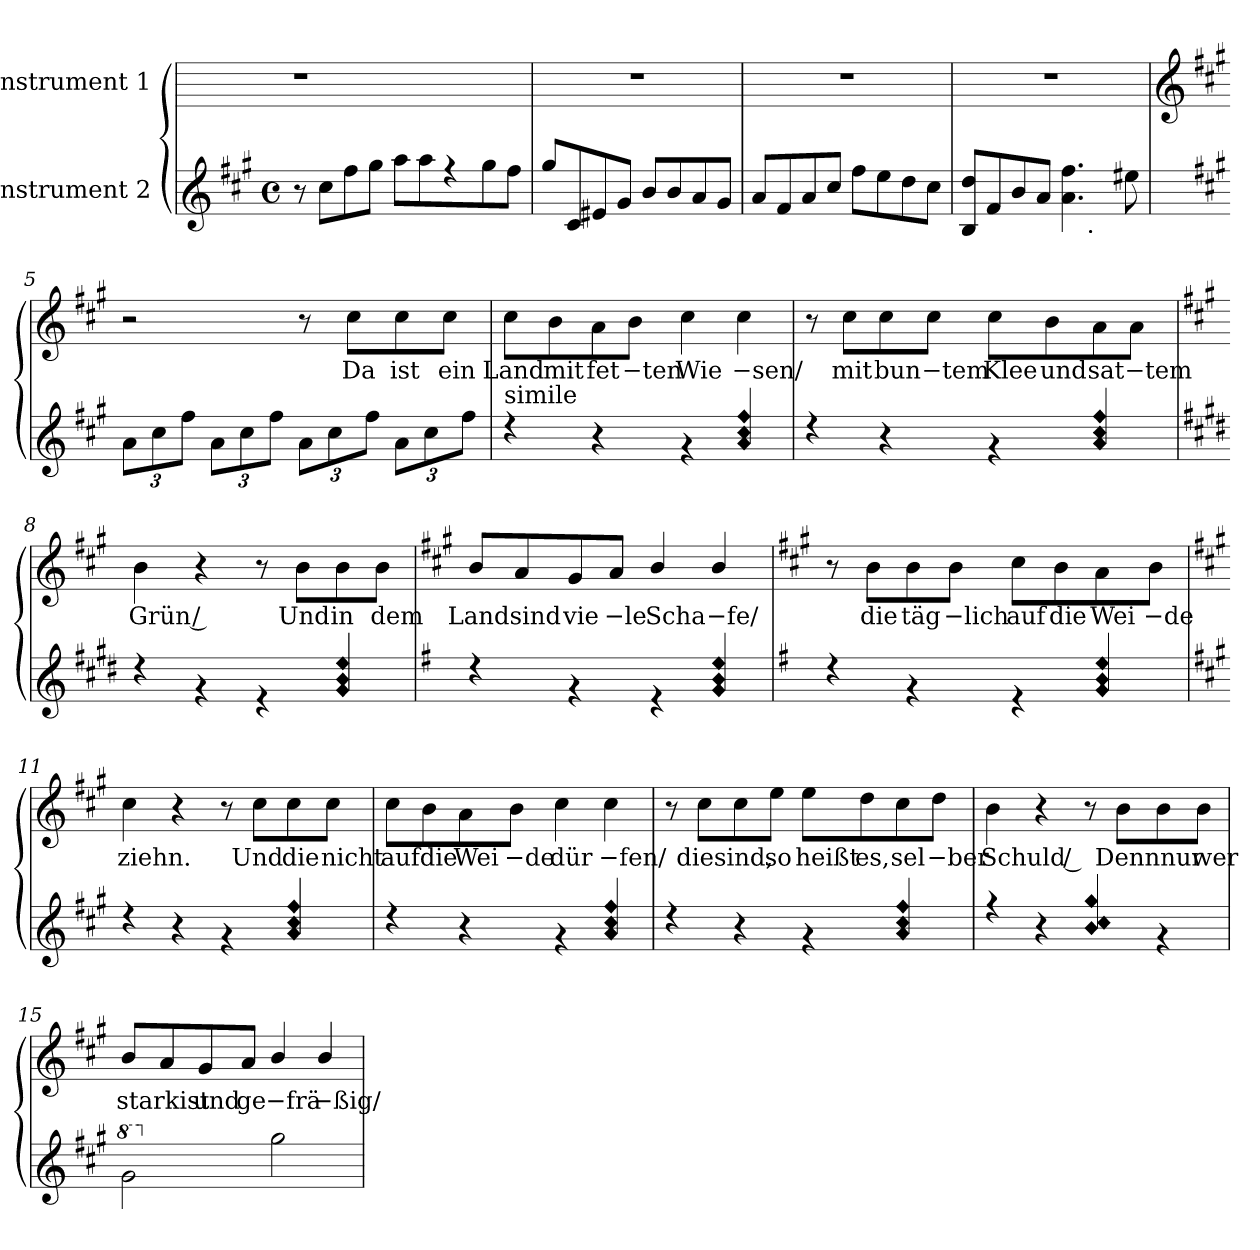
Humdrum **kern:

**kern	**kern	**text
*part2	*part1	*part1
*staff2	*staff1	*staff1
*I"Instrument 2	*I"Instrument 1	*
!!LO:PB:g=z
*stria5	*stria5	*
*clefG2	*	*
*k[f#c#g#]	*	*
*A:	*	*
*M4/4	*	*
*met(c)	*	*
=1	=1	=1
8r	1r	.
8cc#\L	.	.
8ff#\	.	.
8gg#\J	.	.
8aa\L	.	.
8aa\	.	.
4rff	.	.
8gg#\	4ryy	.
8ff#\J	.	.
=2	=2	=2
8gg#/L	1r	.
8c#/	.	.
8e#X/	.	.
8g#/J	.	.
8b/L	.	.
8b/	.	.
8a/	.	.
8g#/J	.	.
=3	=3	=3
8a/L	1r	.
8f#/	.	.
8a/	.	.
8cc#/J	.	.
8ff#\L	.	.
8ee\	.	.
8dd\	.	.
8cc#\J	.	.
=4	=4	=4
*^	*	*
8dd/ 8B/L	2ryy	1r	.
8f#/	.	.	.
8b/	.	.	.
8a/J	.	.	.
4.ff#\ 4.a\	8ryy	.	.
!	!LO:TX:b:t=.	!	!
.	4.ryy	.	.
8ee#X\	.	.	.
*v	*v	*	*
!!LO:LB:g=z
=5	=5	=5
*	*clefG2	*
*	*k[f#c#g#]	*
*	*A:	*
*Xbrackettup	*	*
12a\L	2r	.
12cc#\	.	.
12ff#\J	.	.
12a\L	.	.
12cc#\	.	.
12ff#\J	.	.
12a\L	8r	.
12cc#\	.	.
!	!	!LO:LY:b:cj
.	8cc#\L	Da
12ff#\J	.	.
!	!	!LO:LY:b:cj
12a\L	8cc#\	ist
12cc#\	.	.
!	!	!LO:LY:b:cj
.	8cc#\J	ein
12ff#\J	.	.
=6	=6	=6
!LO:TX:a:t=simile	!	!
!	!	!LO:LY:b:cj
4rdd	8cc#\L	Land
!	!	!LO:LY:b:cj
.	8b\	mit
!	!	!LO:LY:b:cj
4ra	8a\	fet
!	!	!LO:LY:b:rj
.	8b\J	−ten
!	!	!LO:LY:b:cj
4rf	4cc#\	Wie
!LO:N:n=1:head=diamond	!	!
!LO:N:n=2:head=diamond	!	!
!LO:N:n=3:head=diamond	!	!LO:LY:b:rj
4ff#/ 4cc#/ 4a/	4cc#\	−sen/
=7	=7	=7
4rdd	8r	.
!	!	!LO:LY:b:cj
.	8cc#\L	mit
!	!	!LO:LY:b:cj
4ra	8cc#\	bun
!	!	!LO:LY:b:rj
.	8cc#\J	−tem
!	!	!LO:LY:b:cj
4rf	8cc#\L	Klee
!	!	!LO:LY:b:cj
.	8b\	und
!LO:N:n=1:head=diamond	!	!
!LO:N:n=2:head=diamond	!	!
!LO:N:n=3:head=diamond	!	!LO:LY:b:cj
4ff#/ 4cc#/ 4a/	8a\	sat
!	!	!LO:LY:b:rj
.	8a\J	−tem
!!LO:LB:g=z
=8	=8	=8
*k[f#c#g#d#]	*	*
*E:	*	*
!	!	!LO:LY:b:cj
4rcc	4b\	Grün /
4rg	4r	.
4re	8r	.
!	!	!LO:LY:b:cj
.	8b\L	Und
!LO:N:n=1:head=diamond	!	!
!LO:N:n=2:head=diamond	!	!
!LO:N:n=3:head=diamond	!	!LO:LY:b:cj
4ee/ 4b/ 4g#/	8b\	in
!	!	!LO:LY:b:cj
.	8b\J	dem
=9	=9	=9
*k[f#]	*	*
*G:	*	*
!	!	!LO:LY:b:cj
4rcc	8b/L	Land
!	!	!LO:LY:b:cj
.	8a/	sind
!	!	!LO:LY:b:cj
4rg	8g#/	vie
!	!	!LO:LY:b:rj
.	8a/J	−le
!	!	!LO:LY:b:cj
4re	4b/	Scha
!LO:N:n=1:head=diamond	!	!
!LO:N:n=2:head=diamond	!	!
!LO:N:n=3:head=diamond	!	!LO:LY:b:rj
4ee/ 4b/ 4g/	4b/	−fe/
=10	=10	=10
*k[f#]	*	*
*G:	*	*
4rcc	8r	.
!	!	!LO:LY:b:cj
.	8b\L	die
!	!	!LO:LY:b:cj
4rg	8b\	täg
!	!	!LO:LY:b:rj
.	8b\J	−lich
!	!	!LO:LY:b:cj
4re	8cc#\L	auf
!	!	!LO:LY:b:cj
.	8b\	die
!LO:N:n=1:head=diamond	!	!
!LO:N:n=2:head=diamond	!	!
!LO:N:n=3:head=diamond	!	!LO:LY:b:cj
4ee/ 4b/ 4g/	8a\	Wei
!	!	!LO:LY:b:rj
.	8b\J	−de
!!LO:LB:g=z
=11	=11	=11
*k[f#c#g#]	*	*
*A:	*	*
!	!	!LO:LY:b:cj
4rdd	4cc#\	ziehn.
4ra	4r	.
4rf	8r	.
!	!	!LO:LY:b:cj
.	8cc#\L	Und
!LO:N:n=1:head=diamond	!	!
!LO:N:n=2:head=diamond	!	!
!LO:N:n=3:head=diamond	!	!LO:LY:b:cj
4ff#/ 4cc#/ 4a/	8cc#\	die
!	!	!LO:LY:b:cj
.	8cc#\J	nicht
=12	=12	=12
!	!	!LO:LY:b
4rdd	8cc#\L	aufdie
.	8b\	.
!	!	!LO:LY:b:cj
4ra	8a\	Wei
!	!	!LO:LY:b:rj
.	8b\J	−de
!	!	!LO:LY:b:cj
4rf	4cc#\	dür
!LO:N:n=1:head=diamond	!	!
!LO:N:n=2:head=diamond	!	!
!LO:N:n=3:head=diamond	!	!LO:LY:b:rj
4ff#/ 4cc#/ 4a/	4cc#\	−fen/
=13	=13	=13
4rdd	8r	.
!	!	!LO:LY:b
.	8cc#\L	diesind,
4ra	8cc#\	.
!	!	!LO:LY:b:cj
.	8ee\J	so
!	!	!LO:LY:b:cj
4rf	8ee\L	heißt
!	!	!LO:LY:b:cj
.	8dd\	es,
!LO:N:n=1:head=diamond	!	!
!LO:N:n=2:head=diamond	!	!
!LO:N:n=3:head=diamond	!	!LO:LY:b:cj
4ff#/ 4cc#/ 4a/	8cc#\	sel
!	!	!LO:LY:b:rj
.	8dd\J	−ber
!!LO:LB:g=z
=14	=14	=14
!	!	!LO:LY:b:cj
4ree	4b\	Schuld /
4ra	4r	.
!LO:N:n=1:head=diamond	!	!
!LO:N:n=2:head=diamond	!	!
!LO:N:n=3:head=diamond	!	!
4gg#/ 4cc#/ 4b/	8r	.
!	!	!LO:LY:b:cj
.	8b\L	Dennnur
4rg	8b\	.
!	!	!LO:LY:b:cj
.	8b\J	wer
=15	=15	=15
*8va	*	*
!	!	!LO:LY:b:cj
2gg#\	8b/L	starkist
.	8a/	.
!	!	!LO:LY:b:cj
.	8g#/	und
!	!	!LO:LY:b:cj
.	8a/J	ge
*X8va	*	*
!	!	!LO:LY:b:rj
2gg#\	4b/	−frä
!	!	!LO:LY:b:rj
.	4b/	−ßig/
=	=	=
*-	*-	*-
